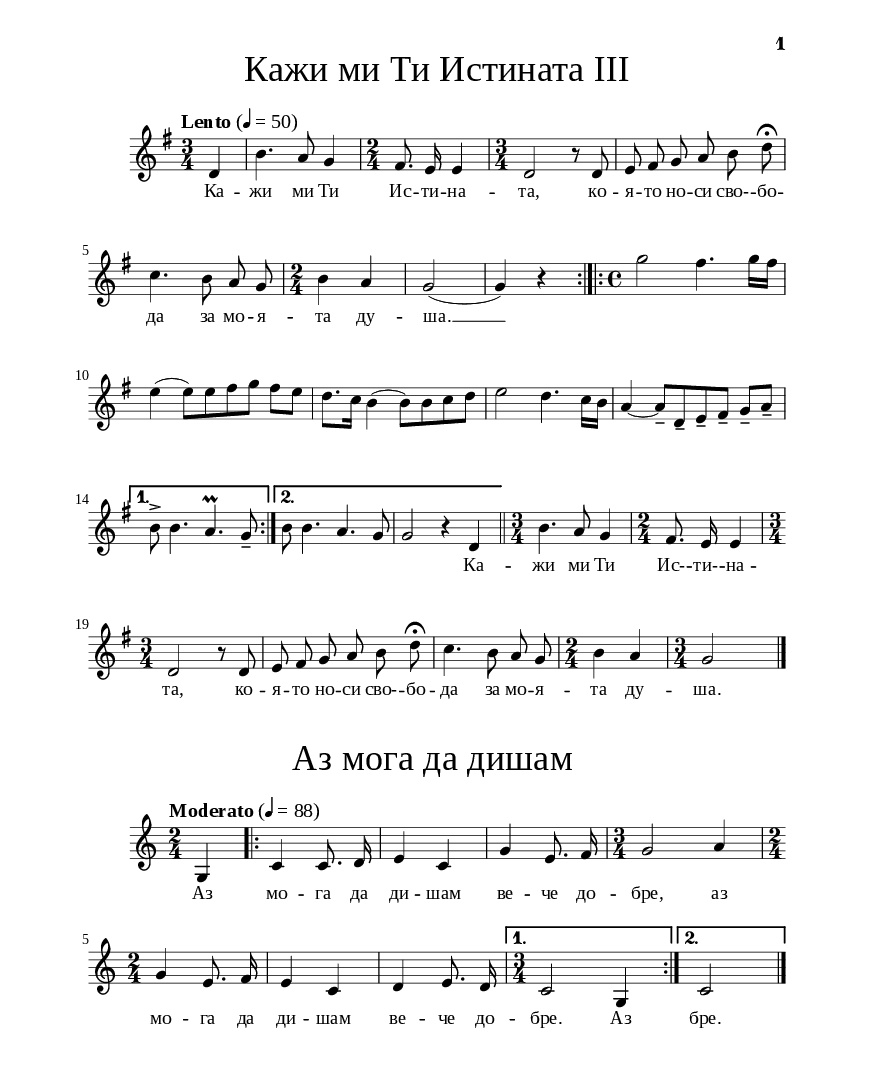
\version "2.24.4"

% include paper part and global functions
\include "include/globals.ily"

\bookpart {
  \label #'ref169_1
  \tocItem \markup "Кажи ми Ти Истината III"
  \paper {
    print-all-headers = ##t
    print-page-number = ##t
    print-first-page-number = ##t

    % put page numbers on the bottom
    oddHeaderMarkup = \markup ""
    evenHeaderMarkup = \markup ""
    oddFooterMarkup = \markup
    \fill-line {
      ""
      \if \should-print-page-number \fromproperty #'page:page-number-string
    }
    evenFooterMarkup = \markup
    \fill-line {
      \if \should-print-page-number \fromproperty #'page:page-number-string
      ""
    }

    left-margin = 1.5\cm
    right-margin = 1.5\cm
    top-margin = 1.6\cm
    bottom-margin = 1.2\cm
    ragged-bottom = ##t % do not spread the staves to fill the whole vertical space

    % change distance between staves
    system-system-spacing =
    #'((basic-distance . 9)
       (minimum-distance . 6)
       (padding . 1)
       (stretchability . 12))
  }
  \score {
    \include "include/score-layout.ily"

    \new Voice \absolute {
      \clef treble
      \key g \major
      \time 3/4
      \tempoFunc "Lento" 4 "50"
      \autoBeamOff

      \partial 4
      d'4 | % 2
      b'4.  a'8  g'4 | % 3
      \time 2/4  | % 3
      fis'8.  e'16  e'4 | % 4
      \time 3/4  | % 4
      d'2 r8  d'8 | % 5
      e'8  fis'8  g'8  a'8
      b'8  d''8 ^\fermata \break | % 6
      c''4.  b'8  a'8  g'8 | % 7
      \time 2/4  | % 7
      b'4  a'4 | % 8
      g'2 ( | % 9
      g'4 ) r4 \bar ":|.|:"
      \repeat volta 2 {
        \time 4/4
        g''2  fis''4.  g''16 [
        fis''16 ] \break | % 11
        e''4 (  e''8 ) [  e''8
        fis''8  g''8 ]  fis''8 [  e''8 ] | % 12
        d''8. [  c''16 ]  b'4 (  b'8
        ) [  b'8  c''8  d''8 ] | % 13
        e''2  d''4.  c''16 [  b'16
        ] | % 14
        a'4 ~  a'8 -- [  d'8 --  e'8 --
        fis'8 -- ]  g'8 -- [  a'8 -- ] \break |
      }

      \alternative {
        {
          b'8 ->  b'4.  a'4.\prall g'8 --
        }
        {
          b'8  b'4.  a'4.  g'8
          g'2 r4  d'4 \bar "||"
        }
      }
      \time 3/4   b'4.  a'8  g'4 | \time 2/4
      fis'8.  e'16  e'4 \break \time 3/4  d'2 r8
      d'8  e'8  fis'8  g'8  a'8
      b'8  d''8 ^\fermata  c''4.  b'8
      a'8  g'8 | \time 2/4 b'4  a'4 | \time 3/4
      g'2 s4 \bar "|."
    }
    \addlyrics {
      Ка -- жи ми Ти Ис -- ти -- на -- та,
      ко -- я -- то но -- си "сво-" -- бо --
      да за мо -- я -- та ду -- ша. __ ""

      \skip1 \skip1 \skip1 \skip1 \skip1 \skip1 \skip1 \skip1
      \skip1 \skip1 \skip1 \skip1 \skip1 \skip1 \skip1 \skip1 \skip1
      \skip1 \skip1 \skip1


      Ка -- жи ми Ти "Ис-" -- "ти-" --
      на -- та, ко -- я -- то но -- си "сво-"
      -- бо -- да за мо -- я -- та ду --
      ша.}

      \header {
        title = \titleFunc #'ref_desc_16 "Кажи ми Ти Истината III" "Kaži mi Ti Istinata III"
      }

      \midi{}

    } % score


    \label #'ref171_2
    \tocItem \markup "Аз мога да дишам"

    \include "include/bookpart-paper.ily"
    \score {
      \include "include/score-layout.ily"

      \new Voice \absolute {
        \clef treble
        \key c \major
        \time 2/4
        \tempoFunc "Moderato" 4 "88"
        \autoBeamOff
        \partial 4
        g4 \repeat volta 2 {
          |
          c'4 c'8. d'16 | % 3
          e'4 c'4 | % 4
          g'4 e'8. f'16 | % 5
          \time 3/4  g'2 a'4 |  \break
          \time 2/4  g'4 e'8. f'16 | % 7
          e'4 c'4 | % 8
          d'4 e'8. d'16 | % 9
          \time 3/4
        }
        \alternative {
          {
            c'2 g4 |

          }
          {c'2 \bar "|."  }
        }
      }

      \addlyrics {
        Аз мо -- га
        да ди -- шам ве -- че до -- бре, аз мо -- га
        да ди -- шам ве -- че до -- бре. Аз  бре.}

        \header {
          title = \titleFunc #'ref_desc_14 "Аз мога да дишам " "Az moga da dišam"
        }

        \midi{}

      } % score



    } % bookpart

    % Più mosso
    %
